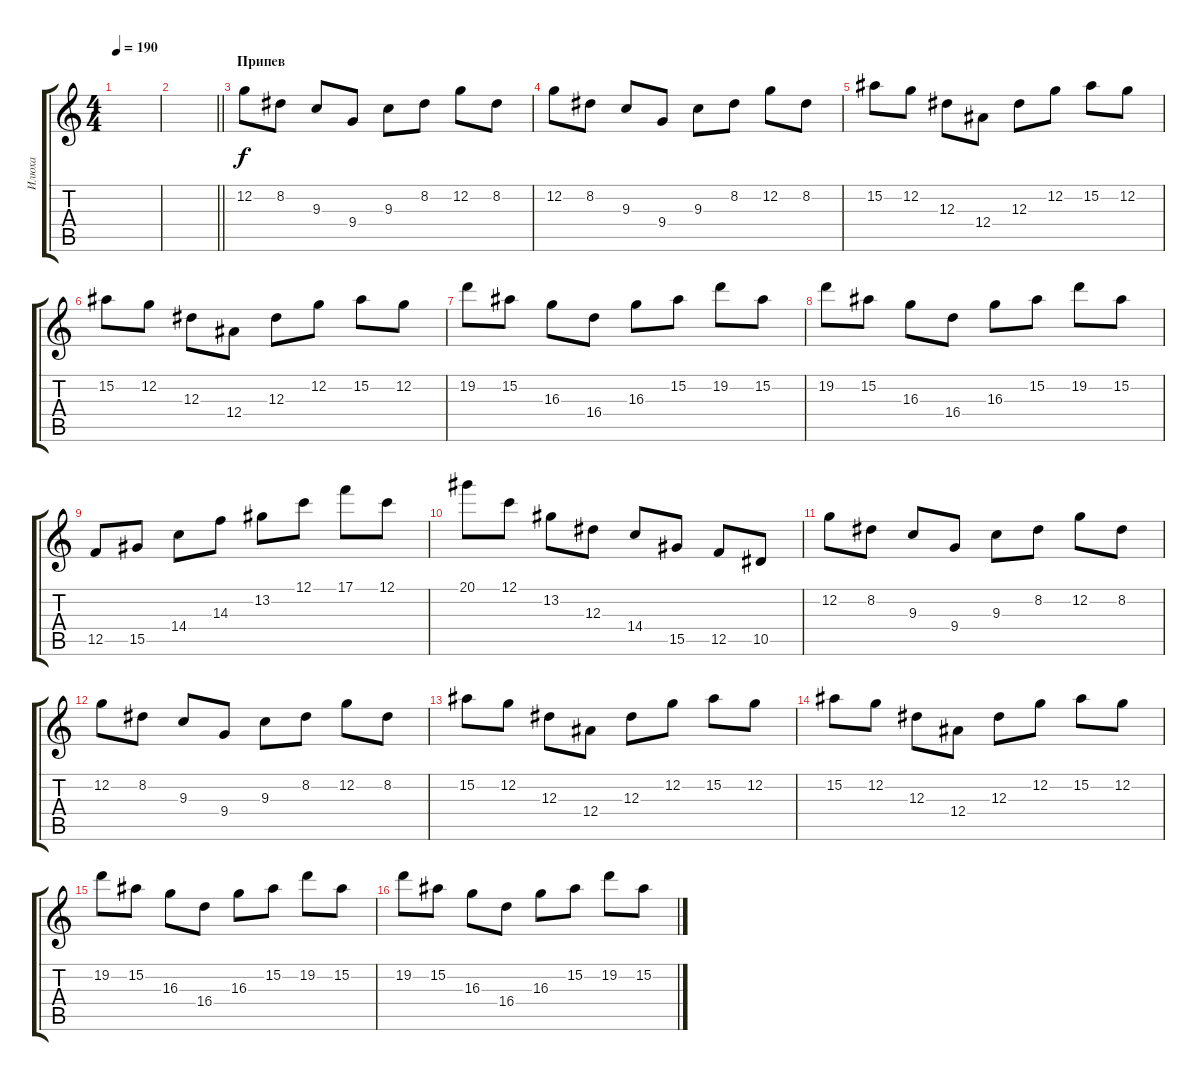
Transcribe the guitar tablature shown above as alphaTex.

\track ("Илюха" "Илюха") {instrument distortionguitar}
\staff {score tabs}
\tuning (C4 G3 Eb3 Bb2 F2 C2) {hide}
\ts (4 4)
\tempo 190
\clef g2
\ks c
|
\barLineRight lightlight
|
\section ("" "Припев")
12.2.8 8.2.8 9.3.8 9.4.8 9.3.8 8.2.8 12.2.8 8.2.8 |
12.2.8 8.2.8 9.3.8 9.4.8 9.3.8 8.2.8 12.2.8 8.2.8 |
15.2.8 12.2.8 12.3.8 12.4.8 12.3.8 12.2.8 15.2.8 12.2.8 |
15.2.8 12.2.8 12.3.8 12.4.8 12.3.8 12.2.8 15.2.8 12.2.8 |
19.2.8 15.2.8 16.3.8 16.4.8 16.3.8 15.2.8 19.2.8 15.2.8 |
19.2.8 15.2.8 16.3.8 16.4.8 16.3.8 15.2.8 19.2.8 15.2.8 |
12.5.8 15.5.8 14.4.8 14.3.8 13.2.8 12.1.8 17.1.8 12.1.8 |
20.1.8 12.1.8 13.2.8 12.3.8 14.4.8 15.5.8 12.5.8 10.5.8 |
12.2.8 8.2.8 9.3.8 9.4.8 9.3.8 8.2.8 12.2.8 8.2.8 |
12.2.8 8.2.8 9.3.8 9.4.8 9.3.8 8.2.8 12.2.8 8.2.8 |
15.2.8 12.2.8 12.3.8 12.4.8 12.3.8 12.2.8 15.2.8 12.2.8 |
15.2.8 12.2.8 12.3.8 12.4.8 12.3.8 12.2.8 15.2.8 12.2.8 |
19.2.8 15.2.8 16.3.8 16.4.8 16.3.8 15.2.8 19.2.8 15.2.8 |
19.2.8 15.2.8 16.3.8 16.4.8 16.3.8 15.2.8 19.2.8 15.2.8
